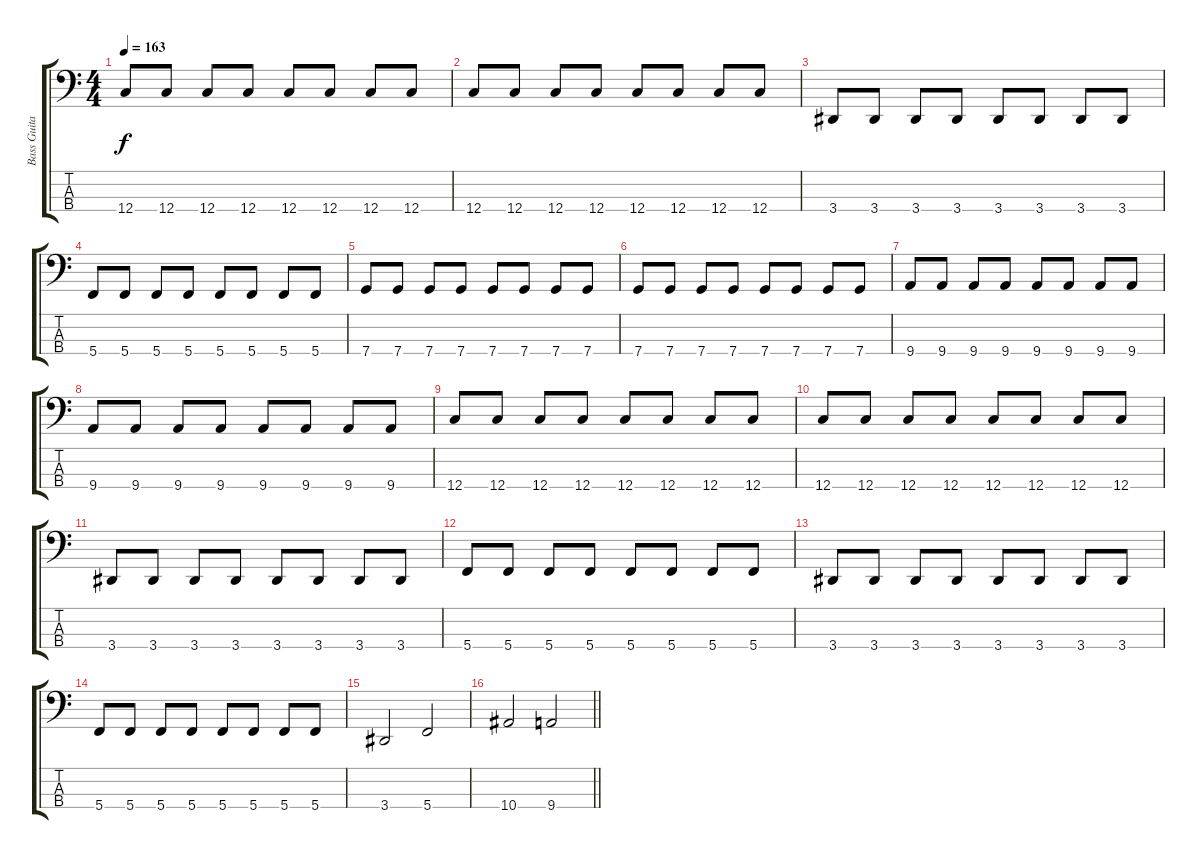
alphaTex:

\track ("Bass Guitar (Marc McKnight)" "Bass Guita") {instrument electricbasspick}
\staff {score tabs}
\tuning (F2 C2 G1 C1) {hide}
\ts (4 4)
\tempo 163
\clef f4
\ks c
12.4.8{dy f} 12.4.8 12.4.8 12.4.8 12.4.8 12.4.8 12.4.8 12.4.8 |
12.4.8 12.4.8 12.4.8 12.4.8 12.4.8 12.4.8 12.4.8 12.4.8 |
3.4.8 3.4.8 3.4.8 3.4.8 3.4.8 3.4.8 3.4.8 3.4.8 |
5.4.8 5.4.8 5.4.8 5.4.8 5.4.8 5.4.8 5.4.8 5.4.8 |
7.4.8 7.4.8 7.4.8 7.4.8 7.4.8 7.4.8 7.4.8 7.4.8 |
7.4.8 7.4.8 7.4.8 7.4.8 7.4.8 7.4.8 7.4.8 7.4.8 |
9.4.8 9.4.8 9.4.8 9.4.8 9.4.8 9.4.8 9.4.8 9.4.8 |
9.4.8 9.4.8 9.4.8 9.4.8 9.4.8 9.4.8 9.4.8 9.4.8 |
12.4.8 12.4.8 12.4.8 12.4.8 12.4.8 12.4.8 12.4.8 12.4.8 |
12.4.8 12.4.8 12.4.8 12.4.8 12.4.8 12.4.8 12.4.8 12.4.8 |
3.4.8 3.4.8 3.4.8 3.4.8 3.4.8 3.4.8 3.4.8 3.4.8 |
5.4.8 5.4.8 5.4.8 5.4.8 5.4.8 5.4.8 5.4.8 5.4.8 |
3.4.8 3.4.8 3.4.8 3.4.8 3.4.8 3.4.8 3.4.8 3.4.8 |
5.4.8 5.4.8 5.4.8 5.4.8 5.4.8 5.4.8 5.4.8 5.4.8 |
3.4.2 5.4.2 |
\barLineRight lightlight
10.4.2 9.4.2
